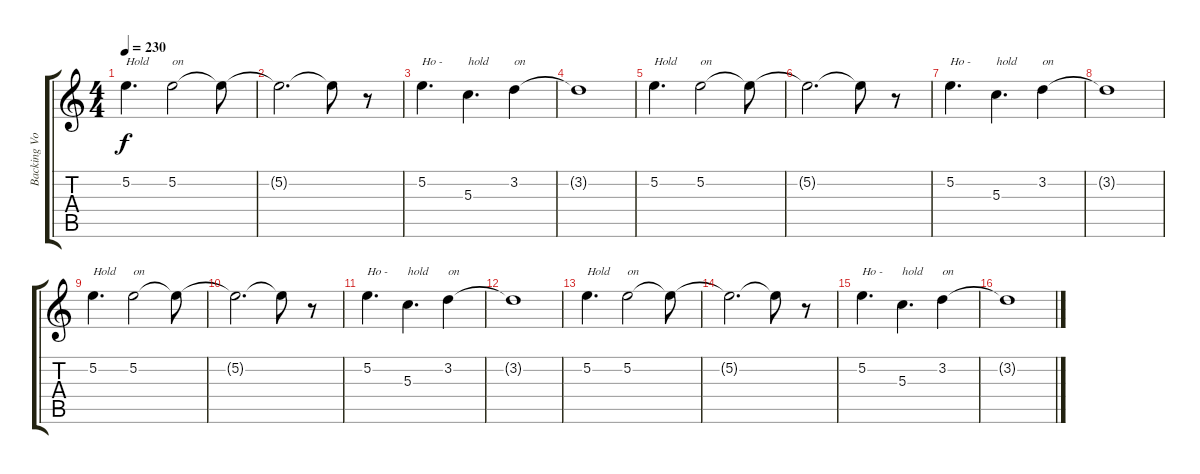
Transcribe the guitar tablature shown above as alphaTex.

\track ("Backing Vocals" "Backing Vo") {instrument electricguitarjazz}
\staff {score tabs}
\tuning (E4 B3 G3 D3 A2 E2) {hide}
\ts (4 4)
\tempo 230
\clef g2
\ks c
5.2.4{d txt "Hold" dy f balance 0} 5.2.2{txt "on"} 5.2{t}.8 |
5.2{t}.2{d} 5.2{t}.8 r.8 |
5.2.4{d txt "Ho - "} 5.3.4{d txt "hold"} 3.2.4{txt "on"} |
3.2{t}.1 |
5.2.4{d txt "Hold"} 5.2.2{txt "on"} 5.2{t}.8 |
5.2{t}.2{d} 5.2{t}.8 r.8 |
5.2.4{d txt "Ho - "} 5.3.4{d txt "hold"} 3.2.4{txt "on"} |
3.2{t}.1 |
5.2.4{d txt "Hold"} 5.2.2{txt "on"} 5.2{t}.8 |
5.2{t}.2{d} 5.2{t}.8 r.8 |
5.2.4{d txt "Ho - "} 5.3.4{d txt "hold"} 3.2.4{txt "on"} |
3.2{t}.1 |
5.2.4{d txt "Hold"} 5.2.2{txt "on"} 5.2{t}.8 |
5.2{t}.2{d} 5.2{t}.8 r.8 |
5.2.4{d txt "Ho - "} 5.3.4{d txt "hold"} 3.2.4{txt "on"} |
3.2{t}.1
